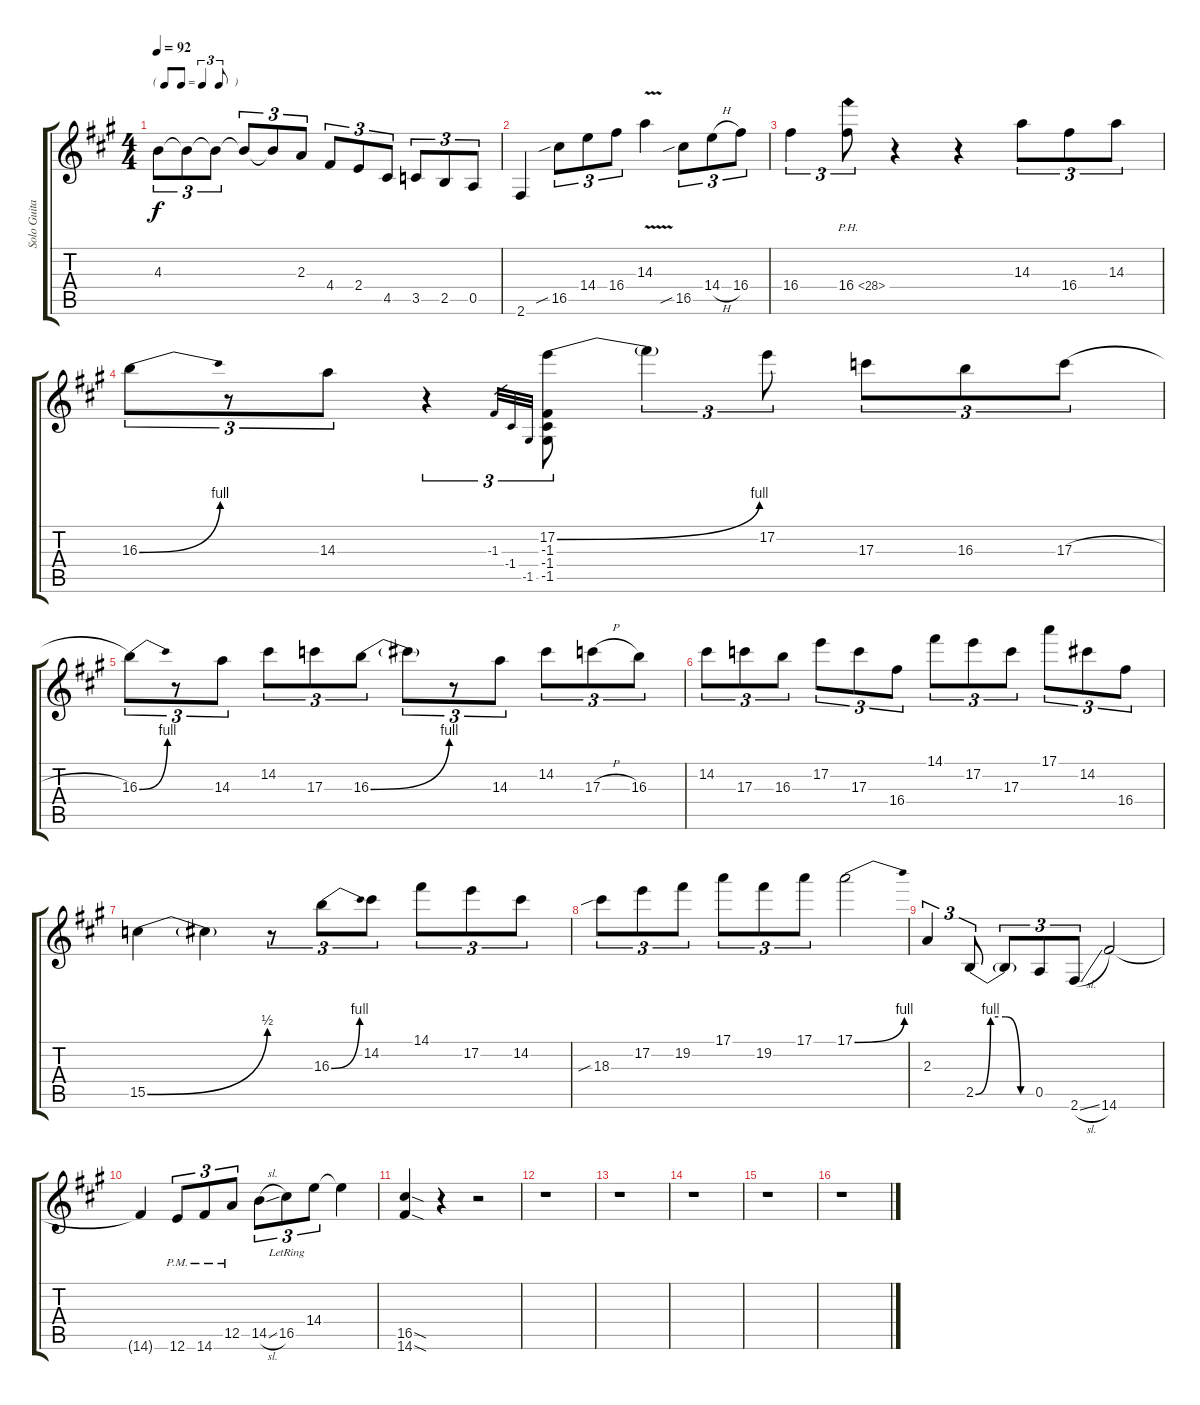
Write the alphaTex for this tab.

\track ("Solo Guitar" "Solo Guita") {instrument distortionguitar}
\staff {score tabs}
\tuning (E4 B3 G3 D3 A2 E2) {hide}
\ts (4 4)
\tf triplet8th
\tempo 92
\clef g2
\ks f#minor
4.3{t}.8{tu (3 2) dy f} 4.3{t}.8{tu (3 2)} 4.3{t}.8{tu (3 2)} 4.3{t}.8{tu (3 2)} 4.3{t}.8{tu (3 2)} 2.3.8{tu (3 2)} 4.4.8{tu (3 2)} 2.4.8{tu (3 2)} 4.5.8{tu (3 2)} 3.5.8{tu (3 2)} 2.5.8{tu (3 2)} 0.5.8{tu (3 2)} |
2.6.4 16.5{sib}.8{tu (3 2)} 14.4.8{tu (3 2)} 16.4.8{tu (3 2)} 14.3{v}.4 16.5{sib}.8{tu (3 2)} 14.4{h}.8{tu (3 2)} 16.4.8{tu (3 2)} |
16.4.4{tu (3 2)} 16.4{ph 12}.8{tu (3 2)} r.4 r.4 14.3.8{tu (3 2)} 16.4.8{tu (3 2)} 14.3.8{tu (3 2)} |
16.3{be (bend 0 0 60 4)}.8{tu (3 2)} r.8{tu (3 2)} 14.3.8{tu (3 2)} r.4{tu (3 2)} -1.3.32{gr} -1.4.32{gr} -1.5.32{gr} (17.2{be (bend 0 0 60 4)} -1.3 -1.4 -1.5).8{tu (3 2)} 17.2{t}.4{tu (3 2)} 17.2.8{tu (3 2)} 17.3.8{tu (3 2)} 16.3.8{tu (3 2)} 17.3{h}.8{tu (3 2)} |
16.3{be (bend 0 0 60 4)}.8{tu (3 2)} r.8{tu (3 2)} 14.3.8{tu (3 2)} 14.2.8{tu (3 2)} 17.3.8{tu (3 2)} 16.3{be (bend 0 0 60 4)}.8{tu (3 2)} 16.3{t}.8{tu (3 2)} r.8{tu (3 2)} 14.3.8{tu (3 2)} 14.2.8{tu (3 2)} 17.3{h}.8{tu (3 2)} 16.3.8{tu (3 2)} |
14.2.8{tu (3 2)} 17.3.8{tu (3 2)} 16.3.8{tu (3 2)} 17.2.8{tu (3 2)} 17.3.8{tu (3 2)} 16.4.8{tu (3 2)} 14.1.8{tu (3 2)} 17.2.8{tu (3 2)} 17.3.8{tu (3 2)} 17.1.8{tu (3 2)} 14.2.8{tu (3 2)} 16.4.8{tu (3 2)} |
15.5{be (bend 0 0 60 2)}.4 15.5{t}.4 r.8{tu (3 2)} 16.3{be (bend 0 0 60 4)}.8{tu (3 2)} 14.2.8{tu (3 2)} 14.1.8{tu (3 2)} 17.2.8{tu (3 2)} 14.2.8{tu (3 2)} |
18.3{sib}.8{tu (3 2)} 17.2.8{tu (3 2)} 19.2.8{tu (3 2)} 17.1.8{tu (3 2)} 19.2.8{tu (3 2)} 17.1.8{tu (3 2)} 17.1{be (bend 0 0 60 4)}.2 |
2.3.4{tu (3 2)} 2.5{be (custom 0 0 15 4 30 4 45 0 60 0)}.8{tu (3 2)} 2.5{t}.8{tu (3 2)} 0.5.8{tu (3 2)} 2.6{sl}.8{tu (3 2)} 14.6.2 |
14.6{t}.4 12.6{pm}.8{tu (3 2)} 14.6{pm}.8{tu (3 2)} 12.5{pm}.8{tu (3 2)} 14.5{sl}.8{tu (3 2)} 16.5{lr}.8{tu (3 2)} 14.4.8{tu (3 2)} 14.4{t}.4 |
(16.5{sod} 14.6{sod}).4 r.4 r.2 |
r.1 |
r.1 |
r.1 |
r.1 |
r.1
